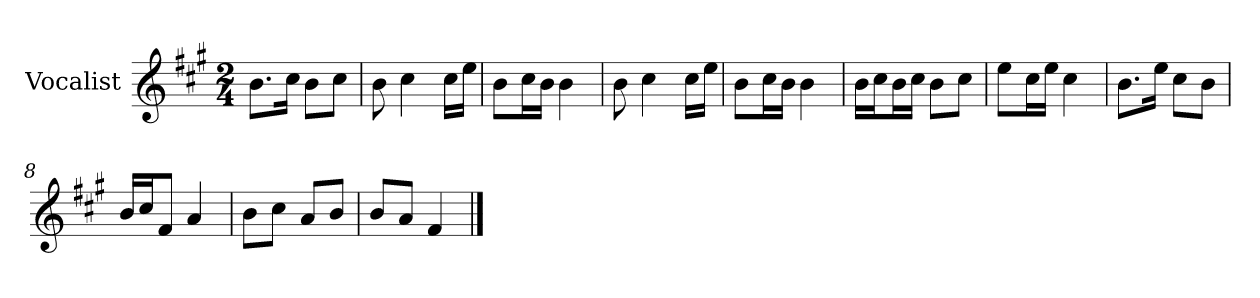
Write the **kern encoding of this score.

**kern
*part1
*staff1
*I"Vocalist
*k[f#c#g#]
*A:
*M2/4
=
8.bL
16cc#Jk
8bL
8cc#J
=1
8b
4cc#
16cc#LL
16eeJJ
=2
8bL
16cc#L
16bJJ
4b
=3
8b
4cc#
16cc#LL
16eeJJ
=4
8bL
16cc#L
16bJJ
4b
=5
16bLL
16cc#J
16bL
16cc#JJ
8bL
8cc#J
=6
8eeL
16cc#L
16eeJJ
4cc#
=7
8.bL
16eeJk
8cc#L
8bJ
=8
16bLL
16cc#J
8f#J
4a
=9
8bL
8cc#J
8aL
8bJ
=10
8bL
8aJ
4f#
==
*-
